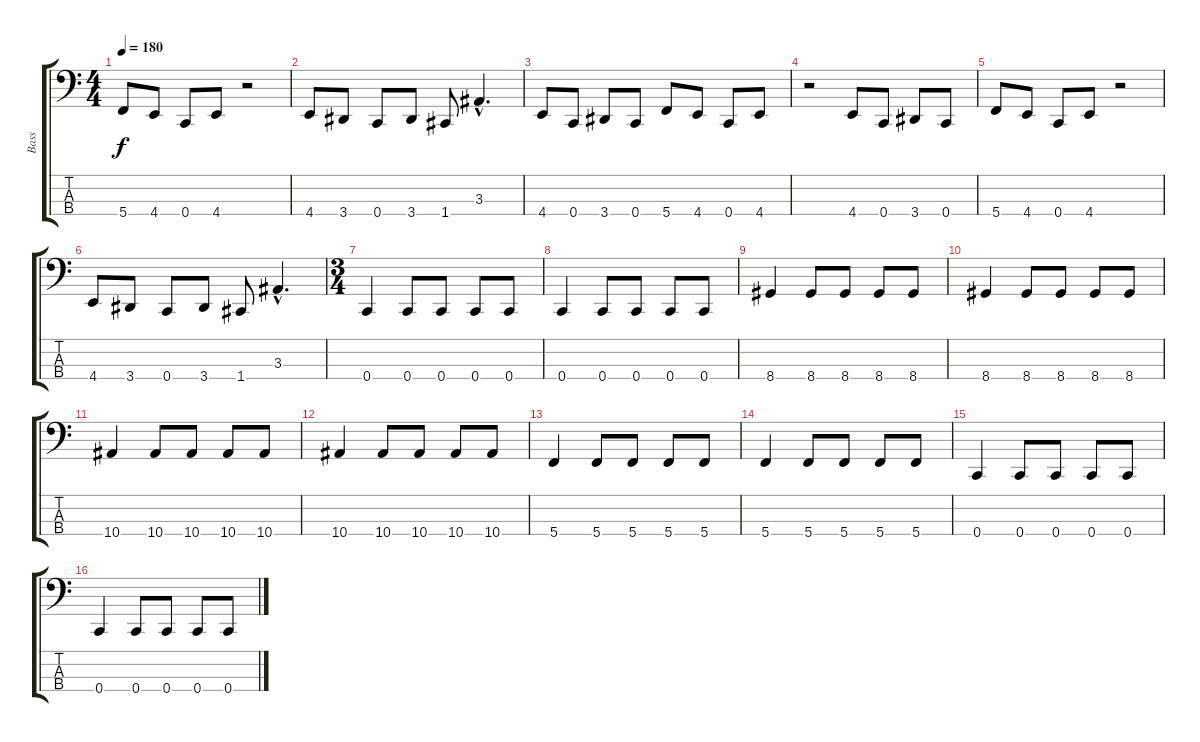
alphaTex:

\track ("Bass" "Bass") {instrument electricbasspick}
\staff {score tabs}
\tuning (F2 C2 G1 C1) {hide}
\ts (4 4)
\tempo 180
\clef f4
\ks c
5.4.8{dy f} 4.4.8 0.4.8 4.4.8 r.2 |
4.4.8 3.4.8 0.4.8 3.4.8 1.4.8 3.3{hac}.4{d} |
4.4.8 0.4.8 3.4.8 0.4.8 5.4.8 4.4.8 0.4.8 4.4.8 |
r.2 4.4.8 0.4.8 3.4.8 0.4.8 |
5.4.8 4.4.8 0.4.8 4.4.8 r.2 |
4.4.8 3.4.8 0.4.8 3.4.8 1.4.8 3.3{hac}.4{d} |
\ts (3 4)
0.4.4 0.4.8 0.4.8 0.4.8 0.4.8 |
0.4.4 0.4.8 0.4.8 0.4.8 0.4.8 |
8.4.4 8.4.8 8.4.8 8.4.8 8.4.8 |
8.4.4 8.4.8 8.4.8 8.4.8 8.4.8 |
10.4.4 10.4.8 10.4.8 10.4.8 10.4.8 |
10.4.4 10.4.8 10.4.8 10.4.8 10.4.8 |
5.4.4 5.4.8 5.4.8 5.4.8 5.4.8 |
5.4.4 5.4.8 5.4.8 5.4.8 5.4.8 |
0.4.4 0.4.8 0.4.8 0.4.8 0.4.8 |
0.4.4 0.4.8 0.4.8 0.4.8 0.4.8
